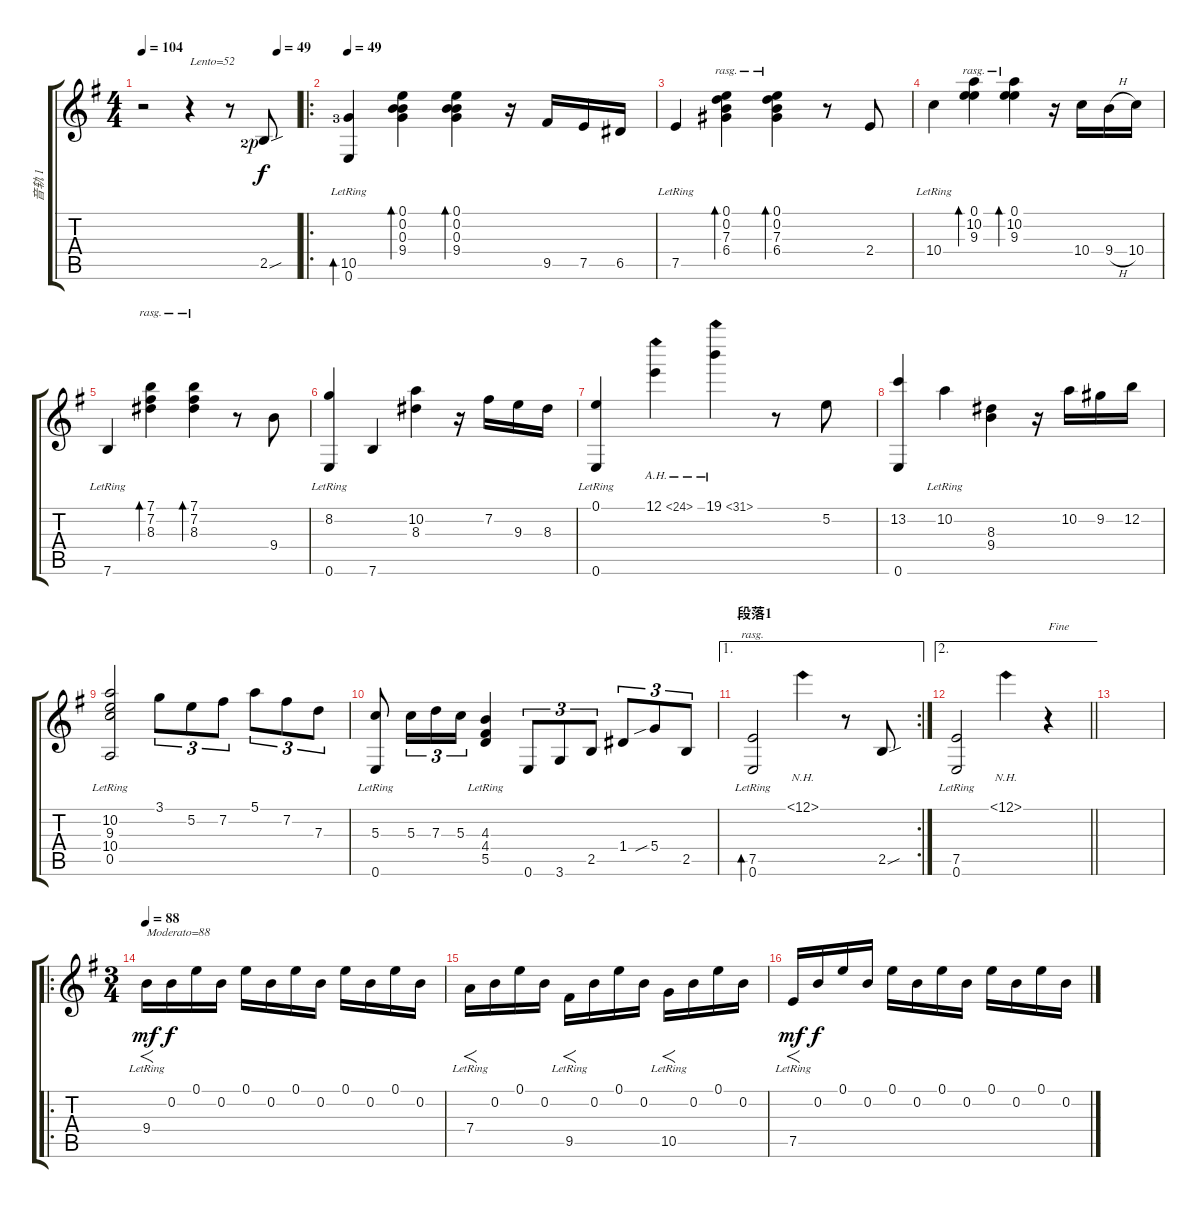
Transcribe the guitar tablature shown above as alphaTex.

\track ("音轨 1" "音轨 1") {instrument acousticguitarsteel}
\staff {score tabs}
\tuning (E4 B3 G3 D3 A2 E2) {hide}
\ts (4 4)
\tempo 104
\tempo (49 0.875)
\tempo 104
\clef g2
\ks g
r.2{dy f instrument acousticguitarsteel} r.4{txt "Lento=52"} r.8 2.5{sou lf 3 rf 1}.8 |
\ro
\tempo 49
(10.5{lr lf 4} 0.6{lr}).4{bd 120} (0.1 0.2 0.3 9.4).4{bd 120} (0.1 0.2 0.3 9.4).4{bd 120} r.16 9.5.16 7.5.16 6.5.16 |
7.5{lr}.4 (0.1 0.2 7.3 6.4).4{bd 120 rasg ii} (0.1 0.2 7.3 6.4).4{bd 120 rasg ii} r.8 2.4.8 |
10.4{lr}.4 (0.1 10.2 9.3).4{bd 120 rasg ii} (0.1 10.2 9.3).4{bd 120 rasg ii} r.16 10.4.16 9.4{h}.16 10.4.16 |
7.6{lr}.4 (7.1 7.2 8.3).4{bd 120 rasg ii} (7.1 7.2 8.3).4{bd 120 rasg ii} r.8 9.4.8 |
(8.2{lr} 0.6{lr}).4 7.6.4 (10.2 8.3).4 r.16 7.2.16 9.3.16 8.3.16 |
(0.1{lr} 0.6{lr}).4 12.1{ah 12}.4 19.1{ah 12}.4 r.8 5.2.8 |
(13.2 0.6).4 10.2{lr}.4 (8.3 9.4).4 r.16 10.2.16 9.2.16 12.2.16 |
(10.2 9.3 10.4 0.5{lr}).2 3.1.8{tu (3 2)} 5.2.8{tu (3 2)} 7.2.8{tu (3 2)} 5.1.8{tu (3 2)} 7.2.8{tu (3 2)} 7.3.8{tu (3 2)} |
(5.3{lr} 0.6{lr}).8 5.3.16{tu (3 2)} 7.3.16{tu (3 2)} 5.3.16{tu (3 2)} (4.3 4.4 5.5{lr}).4 0.6.8{tu (3 2)} 3.6.8{tu (3 2)} 2.5.8{tu (3 2)} 1.4.8{tu (3 2)} 5.4{sib}.8{tu (3 2)} 2.5.8{tu (3 2)} |
\ae 1
\rc 2
\section ("" "段落1")
(7.5 0.6{lr}).2{bd 120 rasg ii} 12.1{nh}.4 r.8 2.5{sou}.8 |
\ae 2
\barLineRight lightlight
(7.5{lr} 0.6{lr}).2 12.1{nh}.4 r.4{txt "Fine"} |
|
\ro
\ts (3 4)
\tempo 88
9.4{lr}.16{f txt "Moderato=88" dy mf} 0.2.16{dy f} 0.1.16 0.2.16 0.1.16 0.2.16 0.1.16 0.2.16 0.1.16 0.2.16 0.1.16 0.2.16 |
7.4{lr}.16{f} 0.2.16 0.1.16 0.2.16 9.5{lr}.16{f} 0.2.16 0.1.16 0.2.16 10.5{lr}.16{f} 0.2.16 0.1.16 0.2.16 |
7.5{lr}.16{f dy mf} 0.2.16{dy f} 0.1.16 0.2.16 0.1.16 0.2.16 0.1.16 0.2.16 0.1.16 0.2.16 0.1.16 0.2.16
